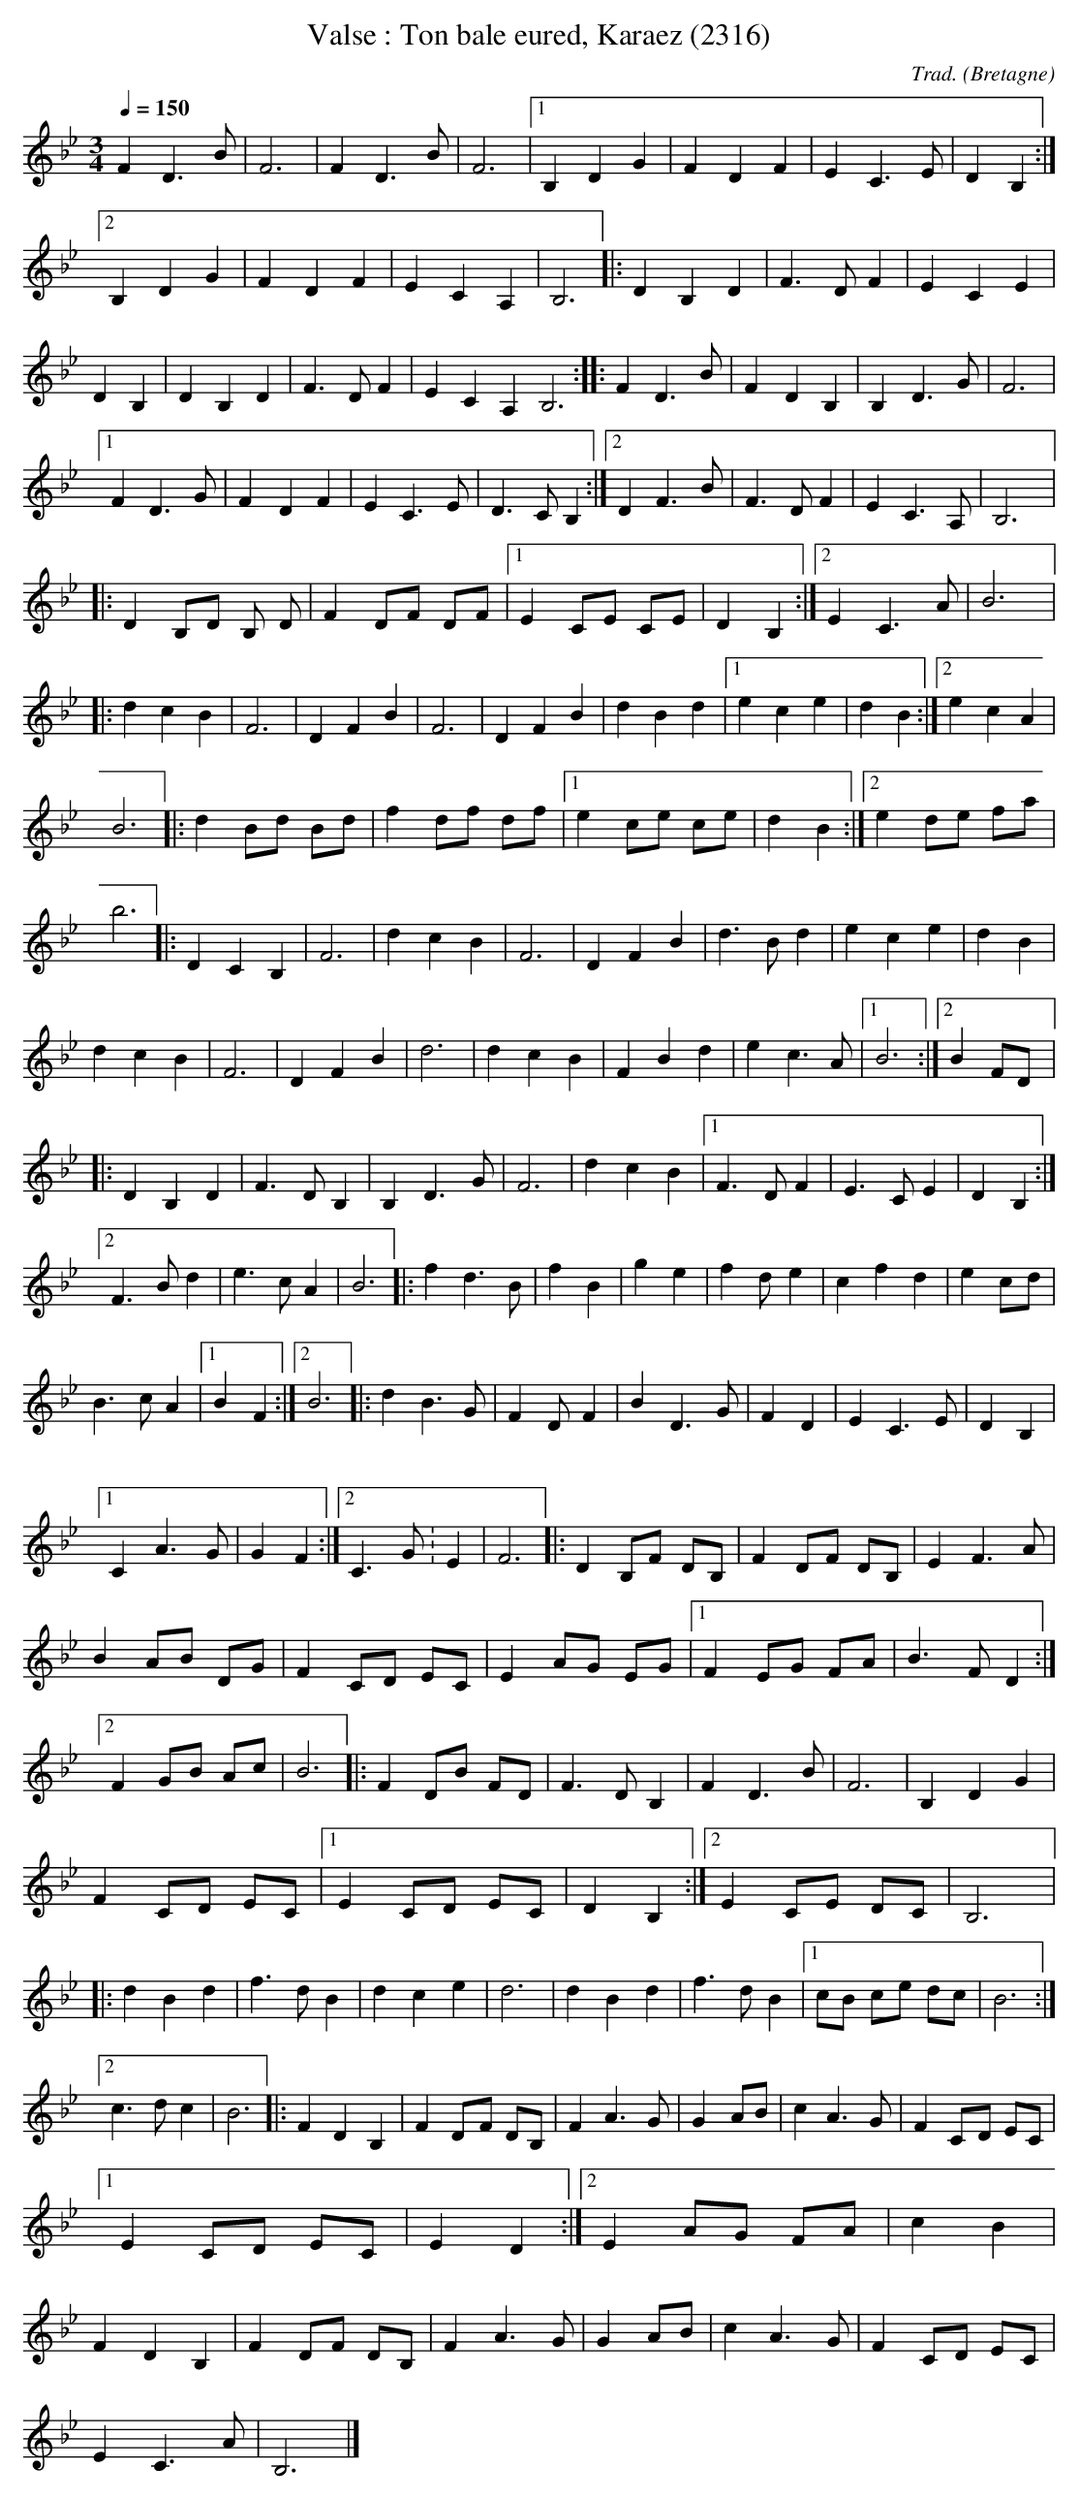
X:1
T:Valse : Ton bale eured, Karaez (2316)
C:Trad.
O:Bretagne
M:3/4
L:1/4
Q:1/4=150
K:Bb
F D>B | F3 | F D>B | F3 |1 B, D G | F D F | E C>E | D B, :|2
B, D G | F D F | E C A, | B,3 |: D B, D | F>D F | E C E |
D B, | D B, D | F>D F | E C A, B,3 :: F D>B | F- D B, | B,- D>G | F3 |1
F D>G | F- D F | E C>E | D>C B, :|2 D F>B | F>D F | E C>A, | B,3 |:
D B,/D/ B,/ D/ | F D/F/ D/F/ |1 E C/E/ C/E/ | D B, :|2 E C>A | B3 |:
d c B | F3 | D F B | F3 | D F B | d B d |1 e c e | d B :|2 e c A |
B3  |: d B/d/ B/d/ | f d/f/ d/f/ |1 e c/e/ c/e/ | d B :|2 e d/-e/ f/a/ |
b3 |: D C B, | F3 | d c B | F3 | D F B | d>B d | e c e | d B |
d c B | F3 | D F B | d3 | d c B | F B d | e c>A |1 B3 :|2 B F/D/ |:
D B, D | F>D B, | B, D>G | F3 | d c B |1 F>D F | E>C E | D B, :|2
F>B d | e>c A | B3 |: f d>B | f B | g e | f d/-e | c f d | e c/-d/ |
B>c A |1 B F :|2 B3 |: d B>G | F D/-F | B D>G | F D | E C>E | D B, |1
C A>G | G F :|2 C>G :E | F3 |: D B,/F/- D/B,/ | F D/-F/ D/B,/ | E F>A |
B A/-B/ D/G/ | F C/D/- E/C/ | E- A/G/ E/-G/ |1 F E/-G/ F/-A/ | B>F D :|2
F G/-B/ A/c/ | B3 |: F D/B/ F/D/ | F>D B, | F D>B | F3 | B,- D G |
F C/-D/ E/C/ |1 E C/D/- E/C/ | D B, :|2 E C/-E/ D/C/ | B,3 |:
d B d | f>d B | d c e | d3 | d B d | f>d B |1 c/B/ c/-e/ d/c/ | B3 :|2
c>d c | B3 |: F D B, | F D/-F/ D/B,/ | F A>G | G- A/B/ | c A>G | F C/-D/ E/C/ |1
E- C/D/ E/C/ | E D :|2 E- A/G/ F/-A/ | c- B |
F D B, | F D/-F/ D/B,/ | F A>G | G- A/B/ | c A>G | F C/-D/ E/C/ |
E C>A | B,3 |]
